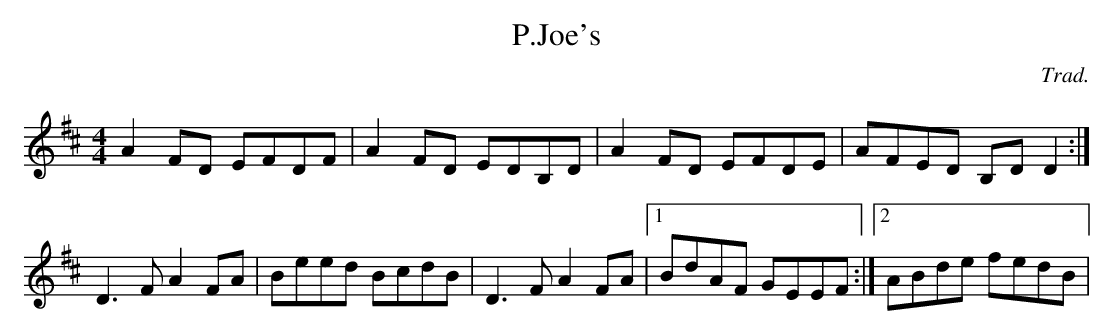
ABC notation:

X:1
T:P.Joe's
C:Trad.
M:4/4
L:1/8
K:D
A2FD EFDF|A2FD EDB,D|A2FD EFDE|AFED B,DD2:|
D3F A2FA|Beed BcdB|D3F A2FA|1 BdAF GEEF:|2 ABde fedB|
